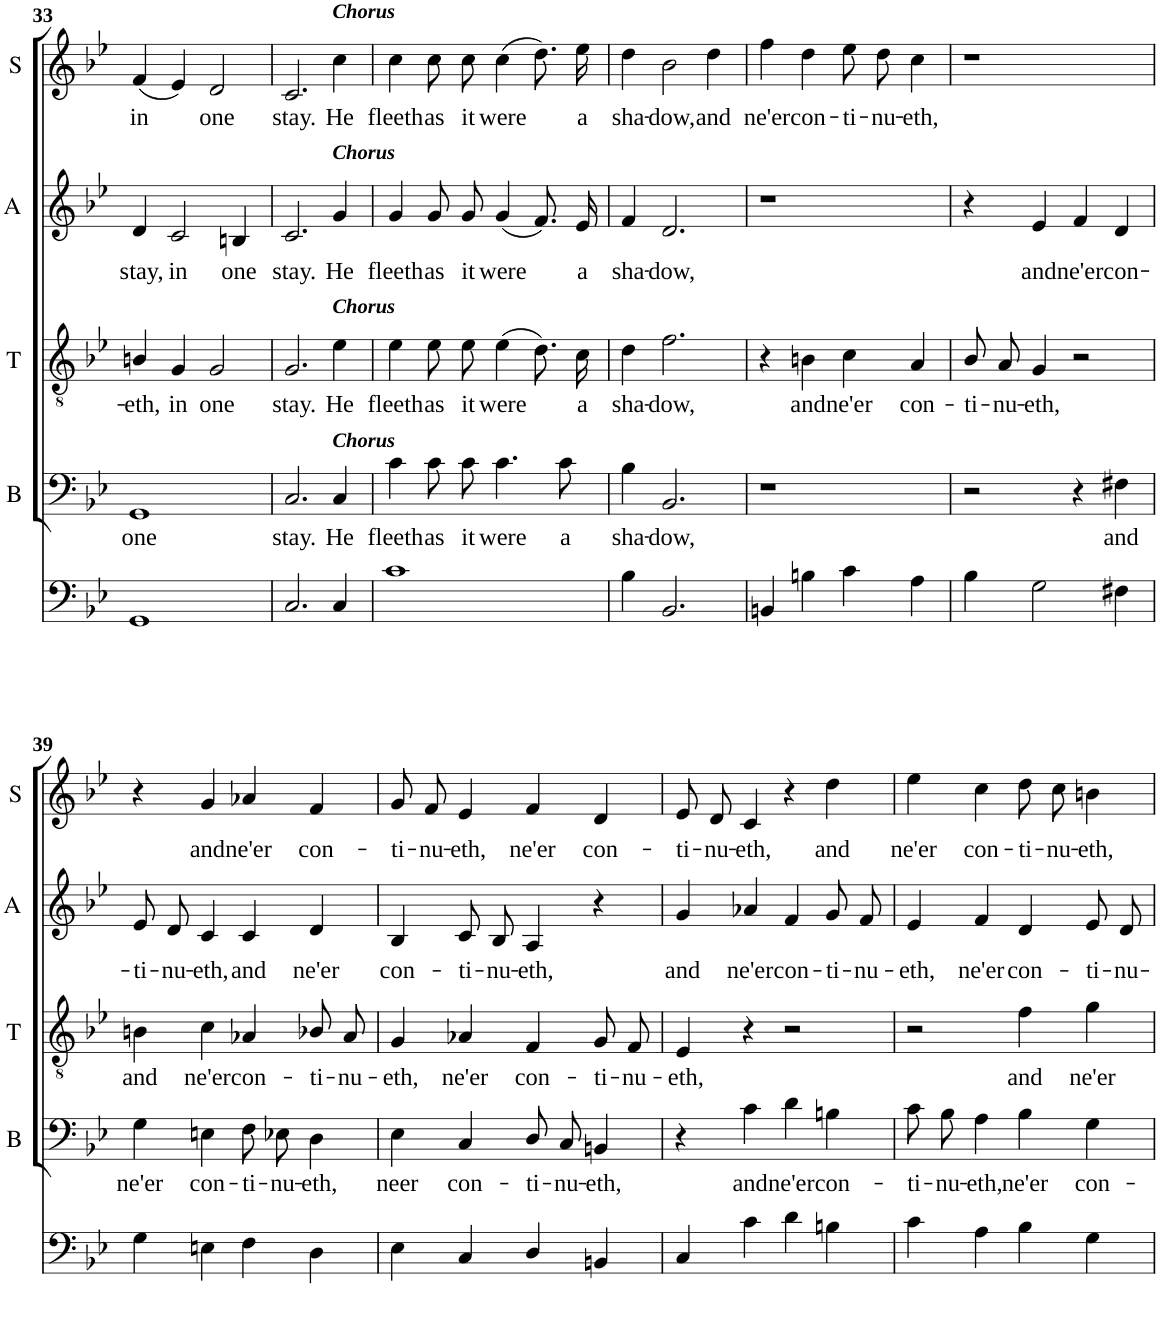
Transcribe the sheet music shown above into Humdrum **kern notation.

**kern	**kern	**text	**kern	**text	**kern	**text	**kern	**text
*part5	*part4	*part4	*part3	*part3	*part2	*part2	*part1	*part1
*staff5	*staff4	*staff4	*staff3	*staff3	*staff2	*staff2	*staff1	*staff1
*I"Organ	*I"Bass	*	*I"Tenor	*	*I"Alto	*	*I"Treble	*
*	*I'B	*	*I'T	*	*I'A	*	*	*
!!LO:PB:g=z
*clefF4	*clefF4	*	*clefGv2	*	*clefG2	*	*clefG2	*
*k[b-e-]	*k[b-e-]	*	*k[b-e-]	*	*k[b-e-]	*	*k[b-e-]	*
*B-:	*B-:	*	*B-:	*	*B-:	*	*B-:	*
*M2/2	*M2/2	*	*M2/2	*	*M2/2	*	*M2/2	*
*met(c|)	*met(c|)	*	*met(c|)	*	*met(c|)	*	*met(c|)	*
=33	=33	=33	=33	=33	=33	=33	=33	=33
!	!	!LO:LY:b	!	!LO:LY:b	!	!LO:LY:b	!	!LO:LY:b
1GG	1GG	one	4Bn/	-eth,	4d/	stay,	(<4f/	in
!	!	!	!	!LO:LY:b	!	!LO:LY:b	!	!
.	.	.	4G/	in	2c/	in	4e-/)	.
!	!	!	!	!LO:LY:b	!	!	!	!LO:LY:b
.	.	.	2G/	one	.	.	2d/	one
!	!	!	!	!	!	!LO:LY:b	!	!
.	.	.	.	.	4Bn/	one	.	.
=34	=34	=34	=34	=34	=34	=34	=34	=34
!	!	!LO:LY:b	!	!LO:LY:b	!	!LO:LY:b	!	!LO:LY:b
2.C/	2.C/	stay.	2.G/	stay.	2.c/	stay.	2.c/	stay.
!	!	!	!	!	!	!	!LO:TX:a:Bi:t=Chorus	!
!	!	!	!	!	!LO:TX:a:Bi:t=Chorus	!	!	!
!	!	!	!LO:TX:a:Bi:t=Chorus	!	!	!	!	!
!	!LO:TX:a:Bi:t=Chorus	!	!	!	!	!	!	!
!	!	!LO:LY:b	!	!LO:LY:b	!	!LO:LY:b	!	!LO:LY:b
4C/	4C/	He	4e-\	He	4g/	He	4cc\	He
=35	=35	=35	=35	=35	=35	=35	=35	=35
!	!	!LO:LY:b	!	!LO:LY:b	!	!LO:LY:b	!	!LO:LY:b
1c	4c\	fleeth	4e-\	fleeth	4g/	fleeth	4cc\	fleeth
!	!	!LO:LY:b	!	!LO:LY:b	!	!LO:LY:b	!	!LO:LY:b
.	8c\L	as	8e-\L	as	8g/L	as	8cc\L	as
!	!	!LO:LY:b	!	!LO:LY:b	!	!LO:LY:b	!	!LO:LY:b
.	8c\J	it	8e-\J	it	8g/J	it	8cc\J	it
!	!	!LO:LY:b	!	!LO:LY:b	!	!LO:LY:b	!	!LO:LY:b
.	4.c\	were	(>4e-\	were	(<4g/	were	(>4cc\	were
.	.	.	8.d\L)	.	8.f/L)	.	8.dd\L)	.
!	!	!LO:LY:b	!	!	!	!	!	!
.	8c\	a	.	.	.	.	.	.
!	!	!	!	!LO:LY:b	!	!LO:LY:b	!	!LO:LY:b
.	.	.	16c\Jk	a	16e-/Jk	a	16ee-\Jk	a
=36	=36	=36	=36	=36	=36	=36	=36	=36
!	!	!LO:LY:b	!	!LO:LY:b	!	!LO:LY:b	!	!LO:LY:b
4B-\	4B-\	sha-	4d\	sha-	4f/	sha-	4dd\	sha-
!	!	!LO:LY:b	!	!LO:LY:b	!	!LO:LY:b	!	!LO:LY:b
2.BB-/	2.BB-/	-dow,	2.f\	-dow,	2.d/	-dow,	2b-\	-dow,
!	!	!	!	!	!	!	!	!LO:LY:b
.	.	.	.	.	.	.	4dd\	and
=37	=37	=37	=37	=37	=37	=37	=37	=37
!	!	!	!	!	!	!	!	!LO:LY:b
4BBn/	1r	.	4r	.	1r	.	4ff\	ne'er
!	!	!	!	!LO:LY:b	!	!	!	!LO:LY:b
4Bn\	.	.	4Bn\	and	.	.	4dd\	con-
!	!	!	!	!LO:LY:b	!	!	!	!LO:LY:b
4c\	.	.	4c\	ne'er	.	.	8ee-\L	-ti-
!	!	!	!	!	!	!	!	!LO:LY:b
.	.	.	.	.	.	.	8dd\J	-nu-
!	!	!	!	!LO:LY:b	!	!	!	!LO:LY:b
4A\	.	.	4A/	con-	.	.	4cc\	-eth,
=38	=38	=38	=38	=38	=38	=38	=38	=38
!	!	!	!	!LO:LY:b	!	!	!	!
4B-\	2r	.	8B-/L	-ti-	4r	.	1r	.
!	!	!	!	!LO:LY:b	!	!	!	!
.	.	.	8A/J	-nu-	.	.	.	.
!	!	!	!	!LO:LY:b	!	!LO:LY:b	!	!
2G\	.	.	4G/	-eth,	4e-/	and	.	.
!	!	!	!	!	!	!LO:LY:b	!	!
.	4r	.	2r	.	4f/	ne'er	.	.
!	!	!LO:LY:b	!	!	!	!LO:LY:b	!	!
4F#X\	4F#X\	and	.	.	4d/	con-	.	.
!!LO:LB:g=z
=39	=39	=39	=39	=39	=39	=39	=39	=39
!	!	!LO:LY:b	!	!LO:LY:b	!	!LO:LY:b	!	!
4G\	4G\	ne'er	4Bn\	and	8e-/L	-ti-	4r	.
!	!	!	!	!	!	!LO:LY:b	!	!
.	.	.	.	.	8d/J	-nu-	.	.
!	!	!LO:LY:b	!	!LO:LY:b	!	!LO:LY:b	!	!LO:LY:b
4En\	4En\	con-	4c\	ne'er	4c/	-eth,	4g/	and
!	!	!LO:LY:b	!	!LO:LY:b	!	!LO:LY:b	!	!LO:LY:b
4F\	8F\L	-ti-	4A-X/	con-	4c/	and	4a-X/	ne'er
!	!	!LO:LY:b	!	!	!	!	!	!
.	8E-X\J	-nu-	.	.	.	.	.	.
!	!	!LO:LY:b	!	!LO:LY:b	!	!LO:LY:b	!	!LO:LY:b
4D\	4D\	-eth,	8B-X/L	-ti-	4d/	ne'er	4f/	con-
!	!	!	!	!LO:LY:b	!	!	!	!
.	.	.	8A-/J	-nu-	.	.	.	.
=40	=40	=40	=40	=40	=40	=40	=40	=40
!	!	!LO:LY:b	!	!LO:LY:b	!	!LO:LY:b	!	!LO:LY:b
4E-\	4E-\	neer	4G/	-eth,	4B-/	con-	8g/L	-ti-
!	!	!	!	!	!	!	!	!LO:LY:b
.	.	.	.	.	.	.	8f/J	-nu-
!	!	!LO:LY:b	!	!LO:LY:b	!	!LO:LY:b	!	!LO:LY:b
4C/	4C/	con-	4A-X/	ne'er	8c/L	-ti-	4e-/	-eth,
!	!	!	!	!	!	!LO:LY:b	!	!
.	.	.	.	.	8B-/J	-nu-	.	.
!	!	!LO:LY:b	!	!LO:LY:b	!	!LO:LY:b	!	!LO:LY:b
4D/	8D/L	-ti-	4F/	con-	4A/	-eth,	4f/	ne'er
!	!	!LO:LY:b	!	!	!	!	!	!
.	8C/J	-nu-	.	.	.	.	.	.
!	!	!LO:LY:b	!	!LO:LY:b	!	!	!	!LO:LY:b
4BBn/	4BBn/	-eth,	8G/L	-ti-	4r	.	4d/	con-
!	!	!	!	!LO:LY:b	!	!	!	!
.	.	.	8F/J	-nu-	.	.	.	.
=41	=41	=41	=41	=41	=41	=41	=41	=41
!	!	!	!	!LO:LY:b	!	!LO:LY:b	!	!LO:LY:b
4C/	4r	.	4E-/	-eth,	4g/	and	8e-/L	-ti-
!	!	!	!	!	!	!	!	!LO:LY:b
.	.	.	.	.	.	.	8d/J	-nu-
!	!	!LO:LY:b	!	!	!	!LO:LY:b	!	!LO:LY:b
4c\	4c\	and	4r	.	4a-X/	ne'er	4c/	-eth,
!	!	!LO:LY:b	!	!	!	!LO:LY:b	!	!
4d\	4d\	ne'er	2r	.	4f/	con-	4r	.
!	!	!LO:LY:b	!	!	!	!LO:LY:b	!	!LO:LY:b
4Bn\	4Bn\	con-	.	.	8g/L	-ti-	4dd\	and
!	!	!	!	!	!	!LO:LY:b	!	!
.	.	.	.	.	8f/J	-nu-	.	.
=42	=42	=42	=42	=42	=42	=42	=42	=42
!	!	!LO:LY:b	!	!	!	!LO:LY:b	!	!LO:LY:b
4c\	8c\L	-ti-	2r	.	4e-/	-eth,	4ee-\	ne'er
!	!	!LO:LY:b	!	!	!	!	!	!
.	8B-\J	-nu-	.	.	.	.	.	.
!	!	!LO:LY:b	!	!	!	!LO:LY:b	!	!LO:LY:b
4A\	4A\	-eth,	.	.	4f/	ne'er	4cc\	con-
!	!	!LO:LY:b	!	!LO:LY:b	!	!LO:LY:b	!	!LO:LY:b
4B-\	4B-\	ne'er	4f\	and	4d/	con-	8dd\L	-ti-
!	!	!	!	!	!	!	!	!LO:LY:b
.	.	.	.	.	.	.	8cc\J	-nu-
!	!	!LO:LY:b	!	!LO:LY:b	!	!LO:LY:b	!	!LO:LY:b
4G\	4G\	con-	4g\	ne'er	8e-/L	-ti-	4bn\	-eth,
!	!	!	!	!	!	!LO:LY:b	!	!
.	.	.	.	.	8d/J	-nu-	.	.
=	=	=	=	=	=	=	=	=
*-	*-	*-	*-	*-	*-	*-	*-	*-
